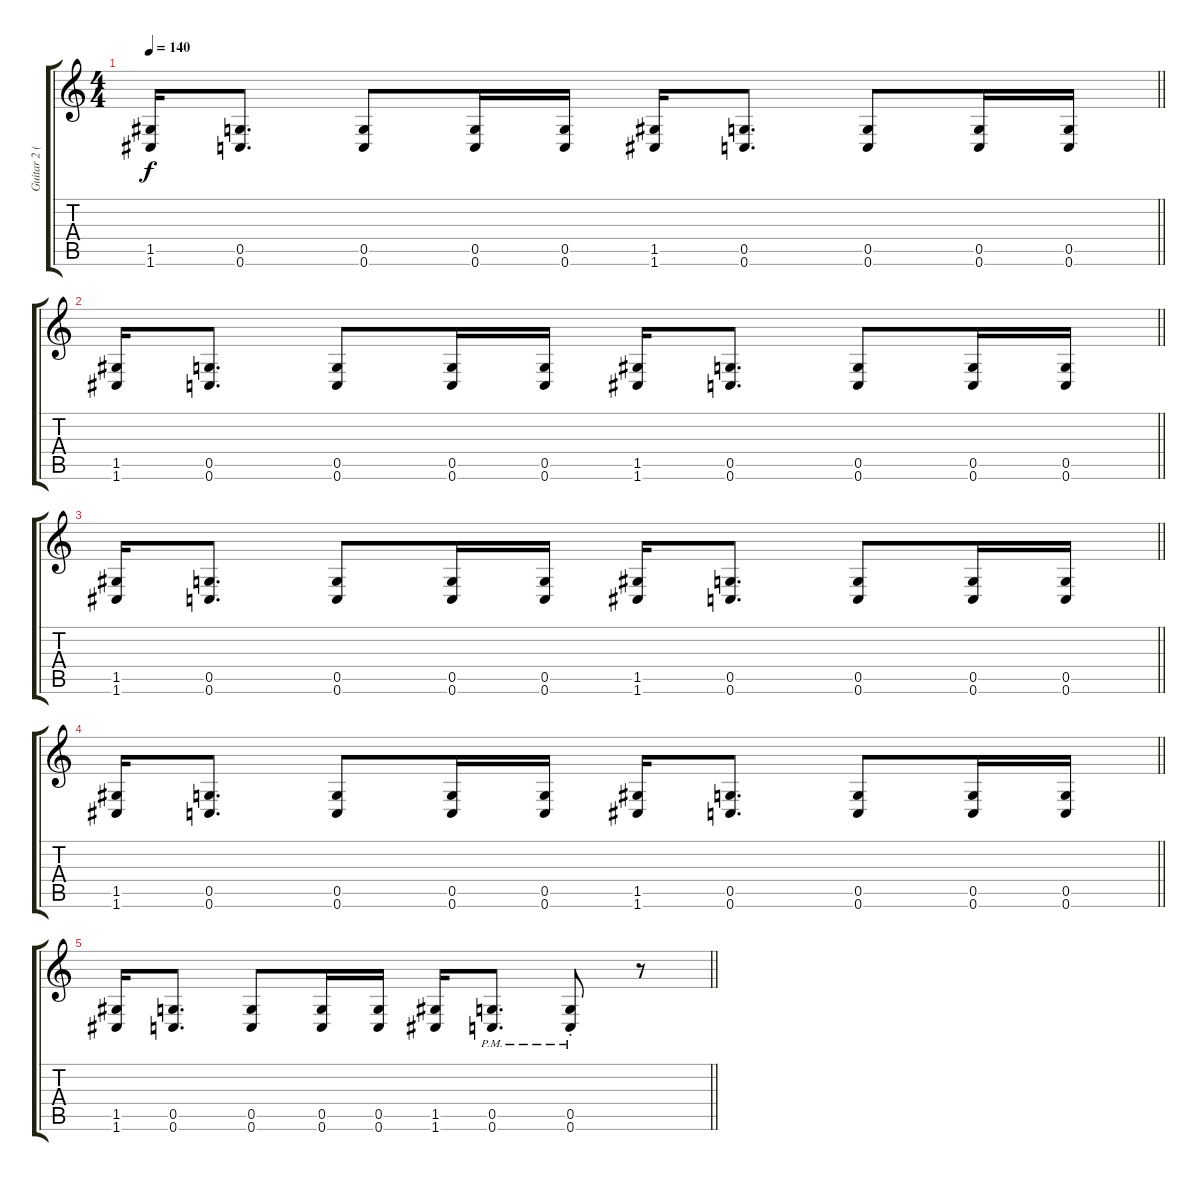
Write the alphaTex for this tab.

\track ("Guitar 2 (Dist)" "Guitar 2 (") {instrument distortionguitar}
\staff {score tabs}
\tuning (D4 A3 F3 C3 G2 C2) {hide}
\ts (4 4)
\tempo 140
\clef g2
\barLineRight lightlight
\ks c
(1.5 1.6).16{dy f} (0.5 0.6).8{d} (0.5 0.6).8 (0.5 0.6).16 (0.5 0.6).16 (1.5 1.6).16 (0.5 0.6).8{d} (0.5 0.6).8 (0.5 0.6).16 (0.5 0.6).16 |
\barLineRight lightlight
(1.5 1.6).16 (0.5 0.6).8{d} (0.5 0.6).8 (0.5 0.6).16 (0.5 0.6).16 (1.5 1.6).16 (0.5 0.6).8{d} (0.5 0.6).8 (0.5 0.6).16 (0.5 0.6).16 |
\barLineRight lightlight
(1.5 1.6).16 (0.5 0.6).8{d} (0.5 0.6).8 (0.5 0.6).16 (0.5 0.6).16 (1.5 1.6).16 (0.5 0.6).8{d} (0.5 0.6).8 (0.5 0.6).16 (0.5 0.6).16 |
\barLineRight lightlight
(1.5 1.6).16 (0.5 0.6).8{d} (0.5 0.6).8 (0.5 0.6).16 (0.5 0.6).16 (1.5 1.6).16 (0.5 0.6).8{d} (0.5 0.6).8 (0.5 0.6).16 (0.5 0.6).16 |
\barLineRight lightlight
(1.5 1.6).16 (0.5 0.6).8{d} (0.5 0.6).8 (0.5 0.6).16 (0.5 0.6).16 (1.5 1.6).16 (0.5{pm} 0.6{pm}).8{d} (0.5{pm st} 0.6{pm st}).8 r.8
